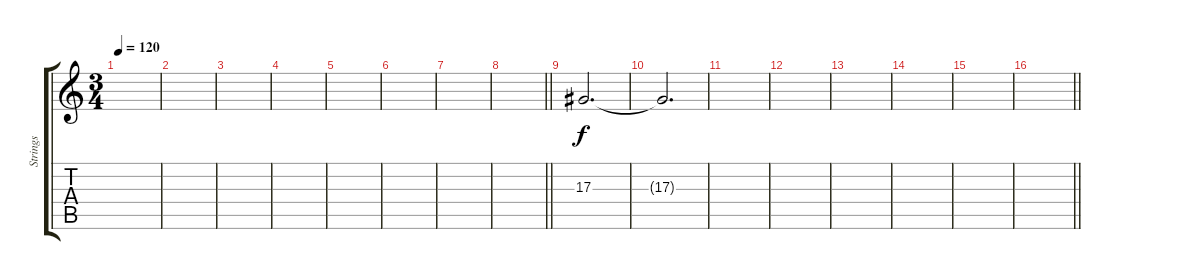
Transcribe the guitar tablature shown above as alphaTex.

\track ("Strings" "Strings") {instrument stringensemble2}
\staff {score tabs}
\tuning (C4 G3 Eb3 Bb2 F2 C2) {hide}
\ts (3 4)
\section ("" "")
\tempo 120
\clef g2
\ks c
|
|
|
|
|
|
|
\barLineRight lightlight
|
\section ("" "")
17.3.2{d} |
17.3{t}.2{d dy f} |
|
|
|
|
|
\barLineRight lightlight
